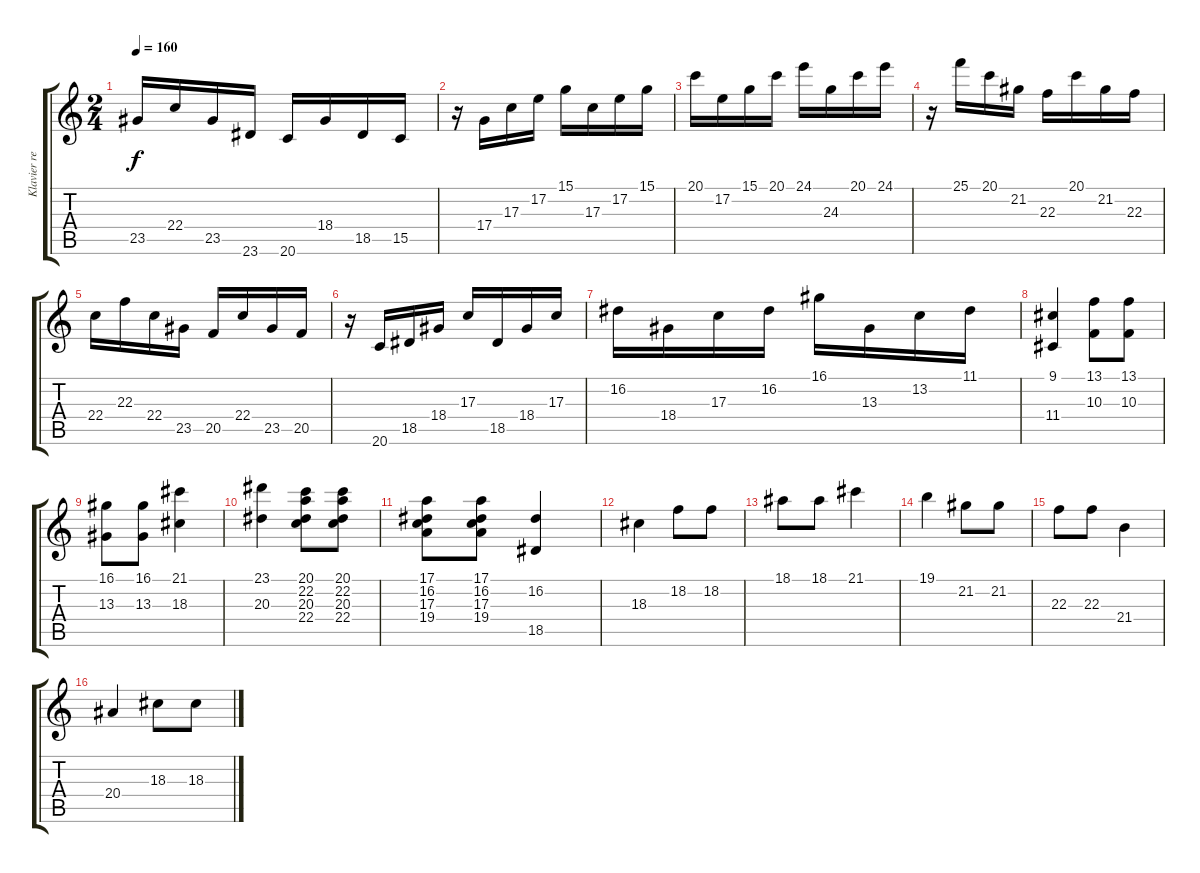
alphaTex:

\track ("Klavier rechte Hand" "Klavier re") {instrument acousticgrandpiano}
\staff {score tabs}
\tuning (E4 B3 G3 D3 A2 E2) {hide}
\ts (2 4)
\tempo 160
\clef g2
\ks c
23.5.16{dy f} 22.4.16 23.5.16 23.6.16 20.6.16 18.4.16 18.5.16 15.5.16 |
r.16 17.4.16 17.3.16 17.2.16 15.1.16 17.3.16 17.2.16 15.1.16 |
20.1.16 17.2.16 15.1.16 20.1.16 24.1.16 24.3.16 20.1.16 24.1.16 |
r.16 25.1.16 20.1.16 21.2.16 22.3.16 20.1.16 21.2.16 22.3.16 |
22.4.16 22.3.16 22.4.16 23.5.16 20.5.16 22.4.16 23.5.16 20.5.16 |
r.16 20.6.16 18.5.16 18.4.16 17.3.16 18.5.16 18.4.16 17.3.16 |
16.2.16 18.4.16 17.3.16 16.2.16 16.1.16 13.3.16 13.2.16 11.1.16 |
(9.1 11.4).4 (13.1 10.3).8 (13.1 10.3).8 |
(16.1 13.3).8 (16.1 13.3).8 (21.1 18.3).4 |
(23.1 20.3).4 (20.1 22.2 20.3 22.4).8 (20.1 22.2 20.3 22.4).8 |
(17.1 16.2 17.3 19.4).8 (17.1 16.2 17.3 19.4).8 (16.2 18.5).4 |
18.3.4 18.2.8 18.2.8 |
18.1.8 18.1.8 21.1.4 |
19.1.4 21.2.8 21.2.8 |
22.3.8 22.3.8 21.4.4 |
20.4.4 18.3.8 18.3.8
